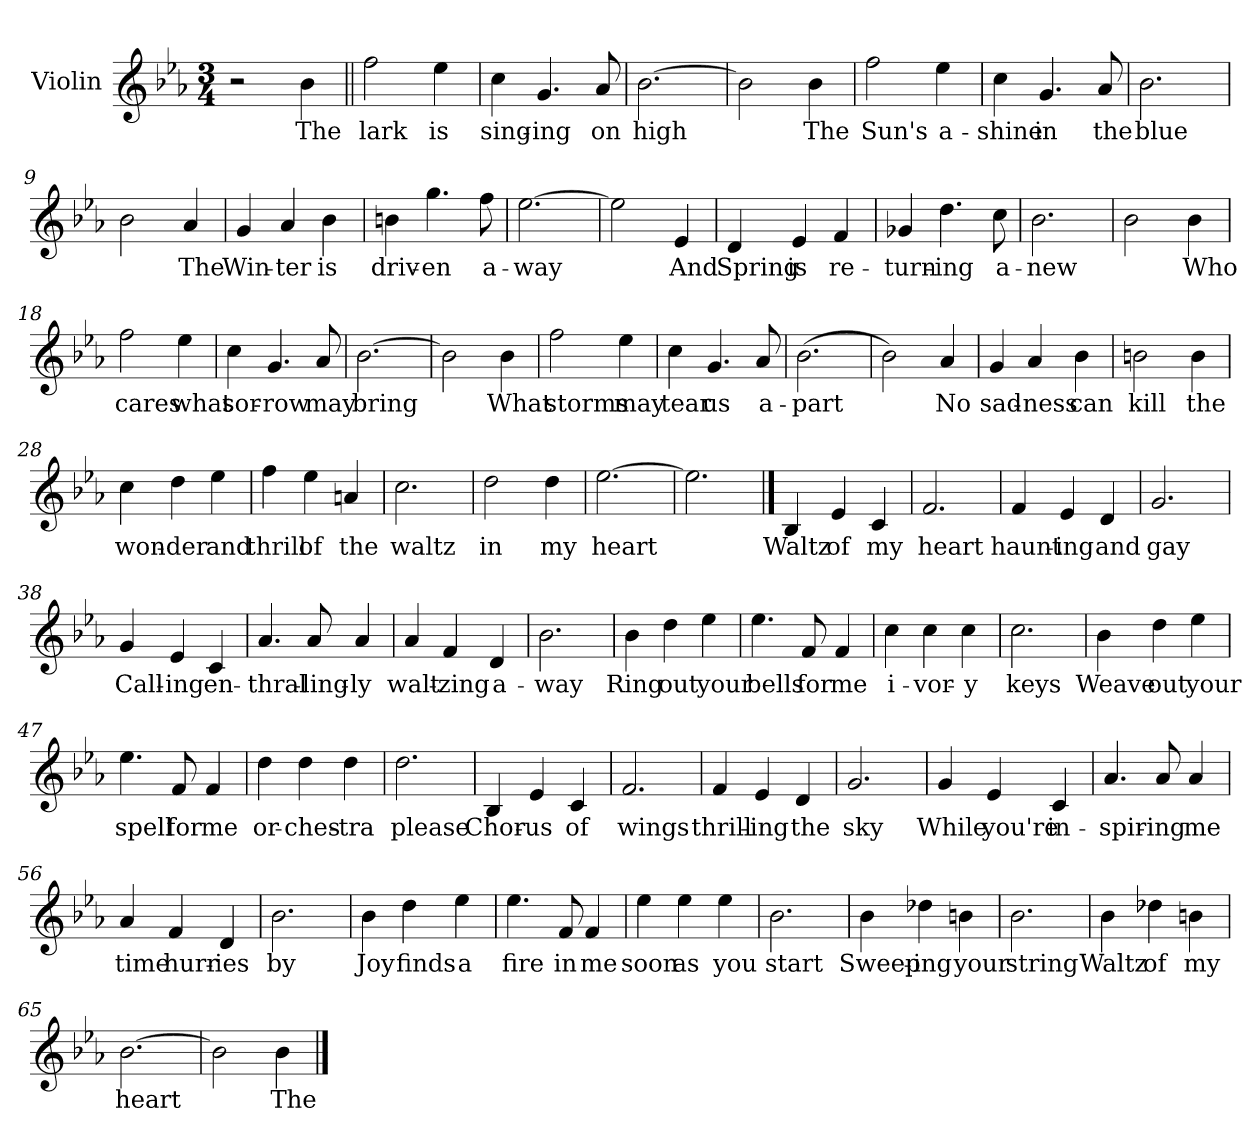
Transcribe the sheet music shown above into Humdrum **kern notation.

**kern	**text
*part1	*part1
*staff1	*staff1
*I"Violin	*
*I'Vln	*
*clefG2	*
*k[b-e-a-]	*
*E-:	*
*M3/4	*
=1	=1
2r	.
4b-\	The
=2||	=2||
2ff\	lark
4ee-\	is
=3	=3
4cc\	sing-
4.g/	-ing
8a-/	on
=4	=4
[2.b-\	high
=5	=5
2b-\]	.
4b-\	The
=6	=6
2ff\	Sun's
4ee-\	a-
=7	=7
4cc\	-shine
4.g/	in
8a-/	the
=8	=8
2.b-\	blue
!!LO:LB:g=z
=9	=9
2b-\	.
4a-/	The
=10	=10
4g/	Win-
4a-/	-ter
4b-\	is
=11	=11
4bn\	driv-
4.gg\	-en
8ff\	a-
=12	=12
[2.ee-\	-way
=13	=13
2ee-\]	.
4e-/	And
=14	=14
4d/	Spring
4e-/	is
4f/	re-
=15	=15
4g-X/	-turn-
4.dd\	-ing
8cc\	a-
=16	=16
2.b-\	-new
!!LO:LB:g=z
=17	=17
2b-\	.
4b-\	Who
=18	=18
2ff\	cares
4ee-\	what
=19	=19
4cc\	sor-
4.g/	-row
8a-/	may
=20	=20
[2.b-\	bring
=21	=21
2b-\]	.
4b-\	What
=22	=22
2ff\	storms
4ee-\	may
=23	=23
4cc\	tear
4.g/	us
8a-/	a-
!!LO:LB:g=z
=24	=24
(2.b-\	-part
=25	=25
2b-\)	.
4a-/	No
=26	=26
4g/	sad-
4a-/	-ness
4b-\	can
=27	=27
2bn\	kill
4b\	the
=28	=28
4cc\	won-
4dd\	-der
4ee-\	and
=29	=29
4ff\	thrill
4ee-\	of
4an/	the
=30	=30
2.cc\	waltz
=31	=31
2dd\	in
4dd\	my
=32	=32
[2.ee-\	heart
=33	=33
2.ee-\]	.
==34	==34
4B-/	Waltz
4e-/	of
4c/	my
!!LO:LB:g=z
=35	=35
2.f/	heart
=36	=36
4f/	haunt-
4e-/	-ing
4d/	and
=37	=37
2.g/	gay
=38	=38
4g/	Call-
4e-/	-ing
4c/	en-
=39	=39
4.a-/	-thral-
8a-/	-ling-
4a-/	-ly
=40	=40
4a-/	walt-
4f/	-zing
4d/	a-
=41	=41
2.b-\	-way
=42	=42
4b-\	Ring
4dd\	out
4ee-\	your
=43	=43
4.ee-\	bells
8f/	for
4f/	me
!!LO:LB:g=z
=44	=44
4cc\	i-
4cc\	-vor-
4cc\	-y
=45	=45
2.cc\	keys
=46	=46
4b-\	Weave
4dd\	out
4ee-\	your
=47	=47
4.ee-\	spell
8f/	for
4f/	me
=48	=48
4dd\	or-
4dd\	-ches-
4dd\	-tra
=49	=49
2.dd\	please
=50	=50
4B-/	Chor-
4e-/	-us
4c/	of
=51	=51
2.f/	wings
=52	=52
4f/	thrill-
4e-/	-ing
4d/	the
!!LO:LB:g=z
=53	=53
2.g/	sky
=54	=54
4g/	While
4e-/	you're
4c/	in-
=55	=55
4.a-/	-spir-
8a-/	-ing
4a-/	me
=56	=56
4a-/	time
4f/	hurr-
4d/	-ies
=57	=57
2.b-\	by
=58	=58
4b-\	Joy
4dd\	finds
4ee-\	a
=59	=59
4.ee-\	fire
8f/	in
4f/	me
=60	=60
4ee-\	soon
4ee-\	as
4ee-\	you
=61	=61
2.b-\	start
!!LO:LB:g=z
=62	=62
4b-\	Sweep-
4dd-X\	-ing
4bn\	your
=63	=63
2.b-\	string
=64	=64
4b-\	Waltz
4dd-X\	of
4bn\	my
=65	=65
[2.b-\	heart
=66	=66
2b-\]	.
4b-\	The
==	==
*-	*-
